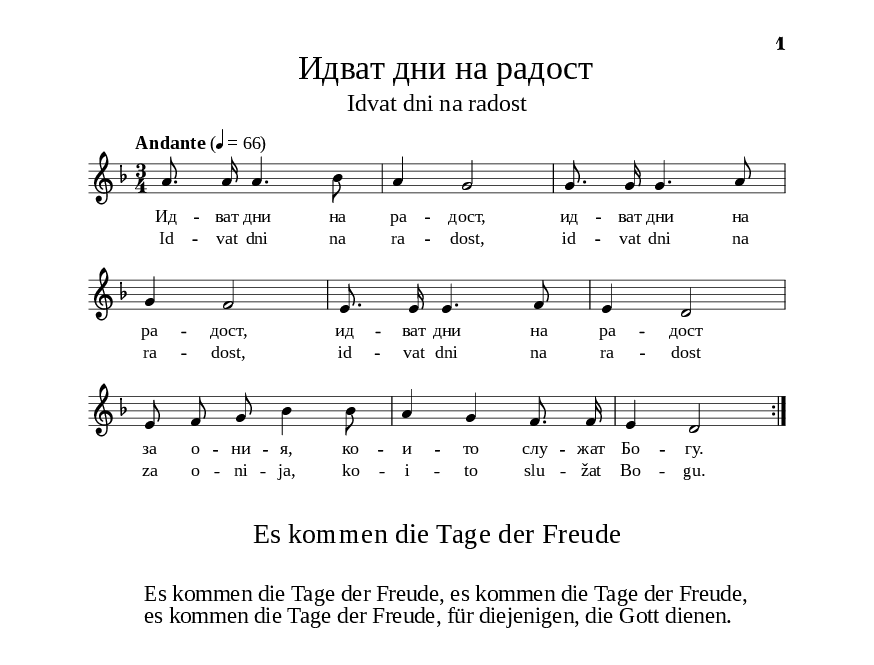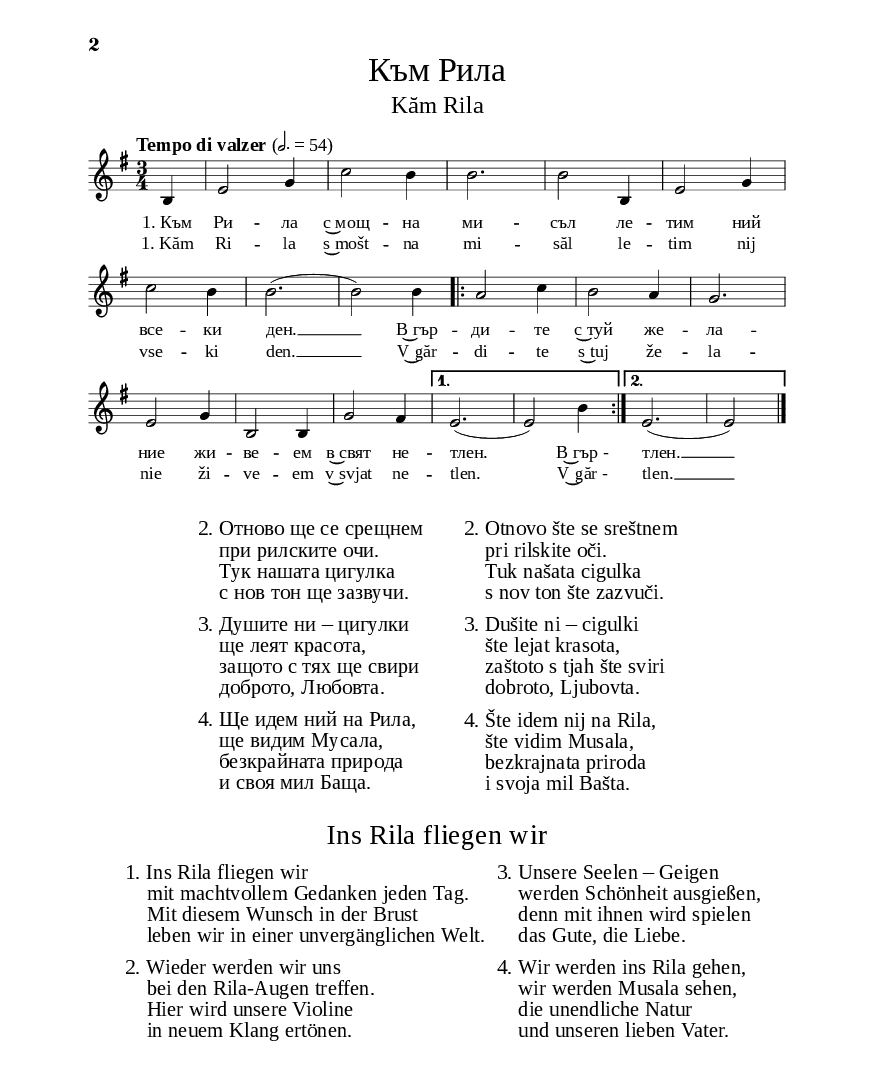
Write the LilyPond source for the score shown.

\version "2.24.3"

% include paper part and global functions
\include "include/globals.ily"

\bookpart {
  \label #'ref056_1
  \tocItem \markup "Идват дни на радост – Idvat dni na radost"
  \include "include/bookpart-paper.ily"
  \score {
    \include "include/score-layout.ily"

    \new Voice \absolute  {
      \clef treble
      \key d \minor
      \time 3/4
      \autoBeamOff
      \tempoFunc "Andante" 4 "66"
      a'8. a'16 a'4. bes'8 | a'4 g'2 | g'8. g'16 g'4. a'8 | \break
      g'4 f'2 | e'8. e'16 e'4. f'8 | e'4 d'2 | \break
      e'8 f'8 g'8 bes'4 bes'8 | a'4 g'4 f'8. f'16 | e'4 d'2 | \bar ":|."
    }

    \addlyrics {
      Ид -- ват дни на ра -- дост, ид -- ват дни на
      ра -- дост, ид -- ват дни на ра -- дост
      за о -- ни -- я, ко -- и -- то слу -- жат Бо -- гу.
    }

    \addlyrics {
      Id -- vat dni na ra -- dost, id -- vat dni na
      ra -- dost, id -- vat dni na ra -- dost
      za o -- ni -- ja, ko -- i -- to slu -- žat Bo -- gu.
    }


    \header {
      title = \titleFunc "  Идват дни на радост" "Idvat dni na radost"
    }

    \midi{}

  } % score

  % include foreign translation(s) of the song
  \markup \empty-two
  \version "2.24.4"

\markup \fill-line { \fontsize #deTitleFontSize "Es kommen die Tage der Freude" }
\markup \null
\markup \null
\markup \abs-fontsize #11 \override #`(baseline-skip . ,deCoupletBaselineSkip) {
  \fill-line {
    \hspace #0.1
    \column {
      \vspace #1
      \line {
        \bold "  "
        \column {   
      "Es kommen die Tage der Freude, es kommen die Tage der Freude,"
      "es kommen die Tage der Freude, für diejenigen, die Gott dienen."
     
        }
      }
    }\hspace #0.1
  }
}


  \pageBreak

  \label #'ref056_2
  \tocItem \markup "Към Рила – Kăm Rila"

  \include "include/bookpart-paper.ily"
  \score {
    \include "include/score-layout.ily"

    \new Voice \absolute  {
      \clef treble
      \key e \minor
      \time 3/4
      \tempoFunc "Tempo di valzer" 2. "54"
      \partial 4 b4 | e'2 g'4 | c''2 b'4 | b'2. | b'2 b4 | e'2 g'4 | \break
      c''2 b'4 | b'2. ( | b'2 ) b'4 |
      \repeat volta 2 {
        a'2 c''4 | b'2 a'4 | g'2. \break
        e'2 g'4 | b2 b4 | g'2 fis'4
      }
      \alternative {
        { e'2. ( | e'2 ) b'4 | }
        { e'2. ( | e'2 ) \bar "|." }
      }
    }

    \addlyrics {
      "1. Към" Ри -- ла с~мощ -- на ми -- съл ле -- тим ний
      все -- ки ден. __ В~гър -- ди -- те с~туй же -- ла --
      ние жи -- ве -- ем в~свят не -- тлен. "В~гър -" тлен. __
    }

    \addlyrics {
      "1. Kăm" Ri -- la s~mošt -- na mi -- săl le -- tim nij
      vse -- ki den. __ V~găr -- di -- te s~tuj že -- la --
      nie ži -- ve -- em v~svjat ne -- tlen. "V~găr -" tlen. __
    }

    \header {
      title = \titleFunc "Към Рила" "Kăm Rila"
    }

    \midi{}

  } % score
  \markup \empty-two

  \markup \abs-fontsize #10 {
    \hspace #15
    \override #`(baseline-skip . ,bgCoupletBaselineSkip)
    \column {

      \line { 2. Отново ще се срещнем  }
      \line {   "   " при рилските очи. }
      \line {   "   " Тук нашата цигулка }
      \line {   "   " с нов тон ще зазвучи. }

      \vspace #0.5
      \line { 3. Душите ни  – цигулки }
      \line {   "   " ще леят красота, }
      \line {   "   " защото с тях ще свири  }
      \line {   "   " доброто, Любовта. }
       \vspace #0.5
      \line { 4. Ще идем ний на Рила, }
      \line {   "   " ще видим Мусала, }
      \line {   "   " безкрайната природа  }
      \line {   "   " и своя мил Баща. }
    }

    \hspace #5
    \override #`(baseline-skip . ,bgCoupletBaselineSkip)
    \column {

      \line { 2. Otnovo šte se sreštnem  }
      \line {   "   " pri rilskite oči. }
      \line {   "   " Tuk našata cigulka }
      \line {   "   " s nov ton šte zazvuči. }

       \vspace #0.5
      \line { 3. Dušite ni  – cigulki }
      \line {   "   " šte lejat krasota, }
      \line {   "   " zaštoto s tjah šte sviri  }
      \line {   "   " dobroto, Ljubovta. }
      \vspace #0.5
      \line { 4. Šte idem nij na Rila, }
      \line {   "   " šte vidim Musala, }
      \line {   "   " bezkrajnata priroda  }
      \line {   "   " i svoja mil Bašta. }
    } %column
  } % markup

 
 \markup \empty-two
  \version "2.24.3"

\markup \fill-line { \fontsize #deTitleFontSize "Ins Rila fliegen wir" }
\markup \null
\markup \null
\markup \abs-fontsize #10 {
   \hspace #5
  \override #`(baseline-skip . ,deCoupletBaselineSkip)

  \column {

    \line { 1. Ins Rila fliegen wir  }
    \line {   "   " mit machtvollem Gedanken jeden Tag.  }
    \line {   "   " Mit diesem Wunsch in der Brust }
    \line {   "   " leben wir in einer unvergänglichen Welt. }

     \vspace #0.5
    \line { 2. Wieder werden wir uns  }
    \line {   "   " bei den Rila-Augen treffen. }
    \line {   "   " Hier wird unsere Violine }
    \line {   "   " in neuem Klang ertönen. }



  }

   \hspace #1
  \override #`(baseline-skip . ,deCoupletBaselineSkip)
 

  \column { 
      
    \line { 3. Unsere Seelen – Geigen  }
    \line {   "   " werden Schönheit ausgießen, }
    \line {   "   " denn mit ihnen wird spielen  }
    \line {   "   " das Gute, die Liebe. }

    \vspace #0.5
    \line { 4. Wir werden ins Rila gehen, }
    \line {   "   " wir werden Musala sehen, }
    \line {   "   " die unendliche Natur  }
    \line {   "   " und unseren lieben Vater. }
  }



}



} % bookpart
